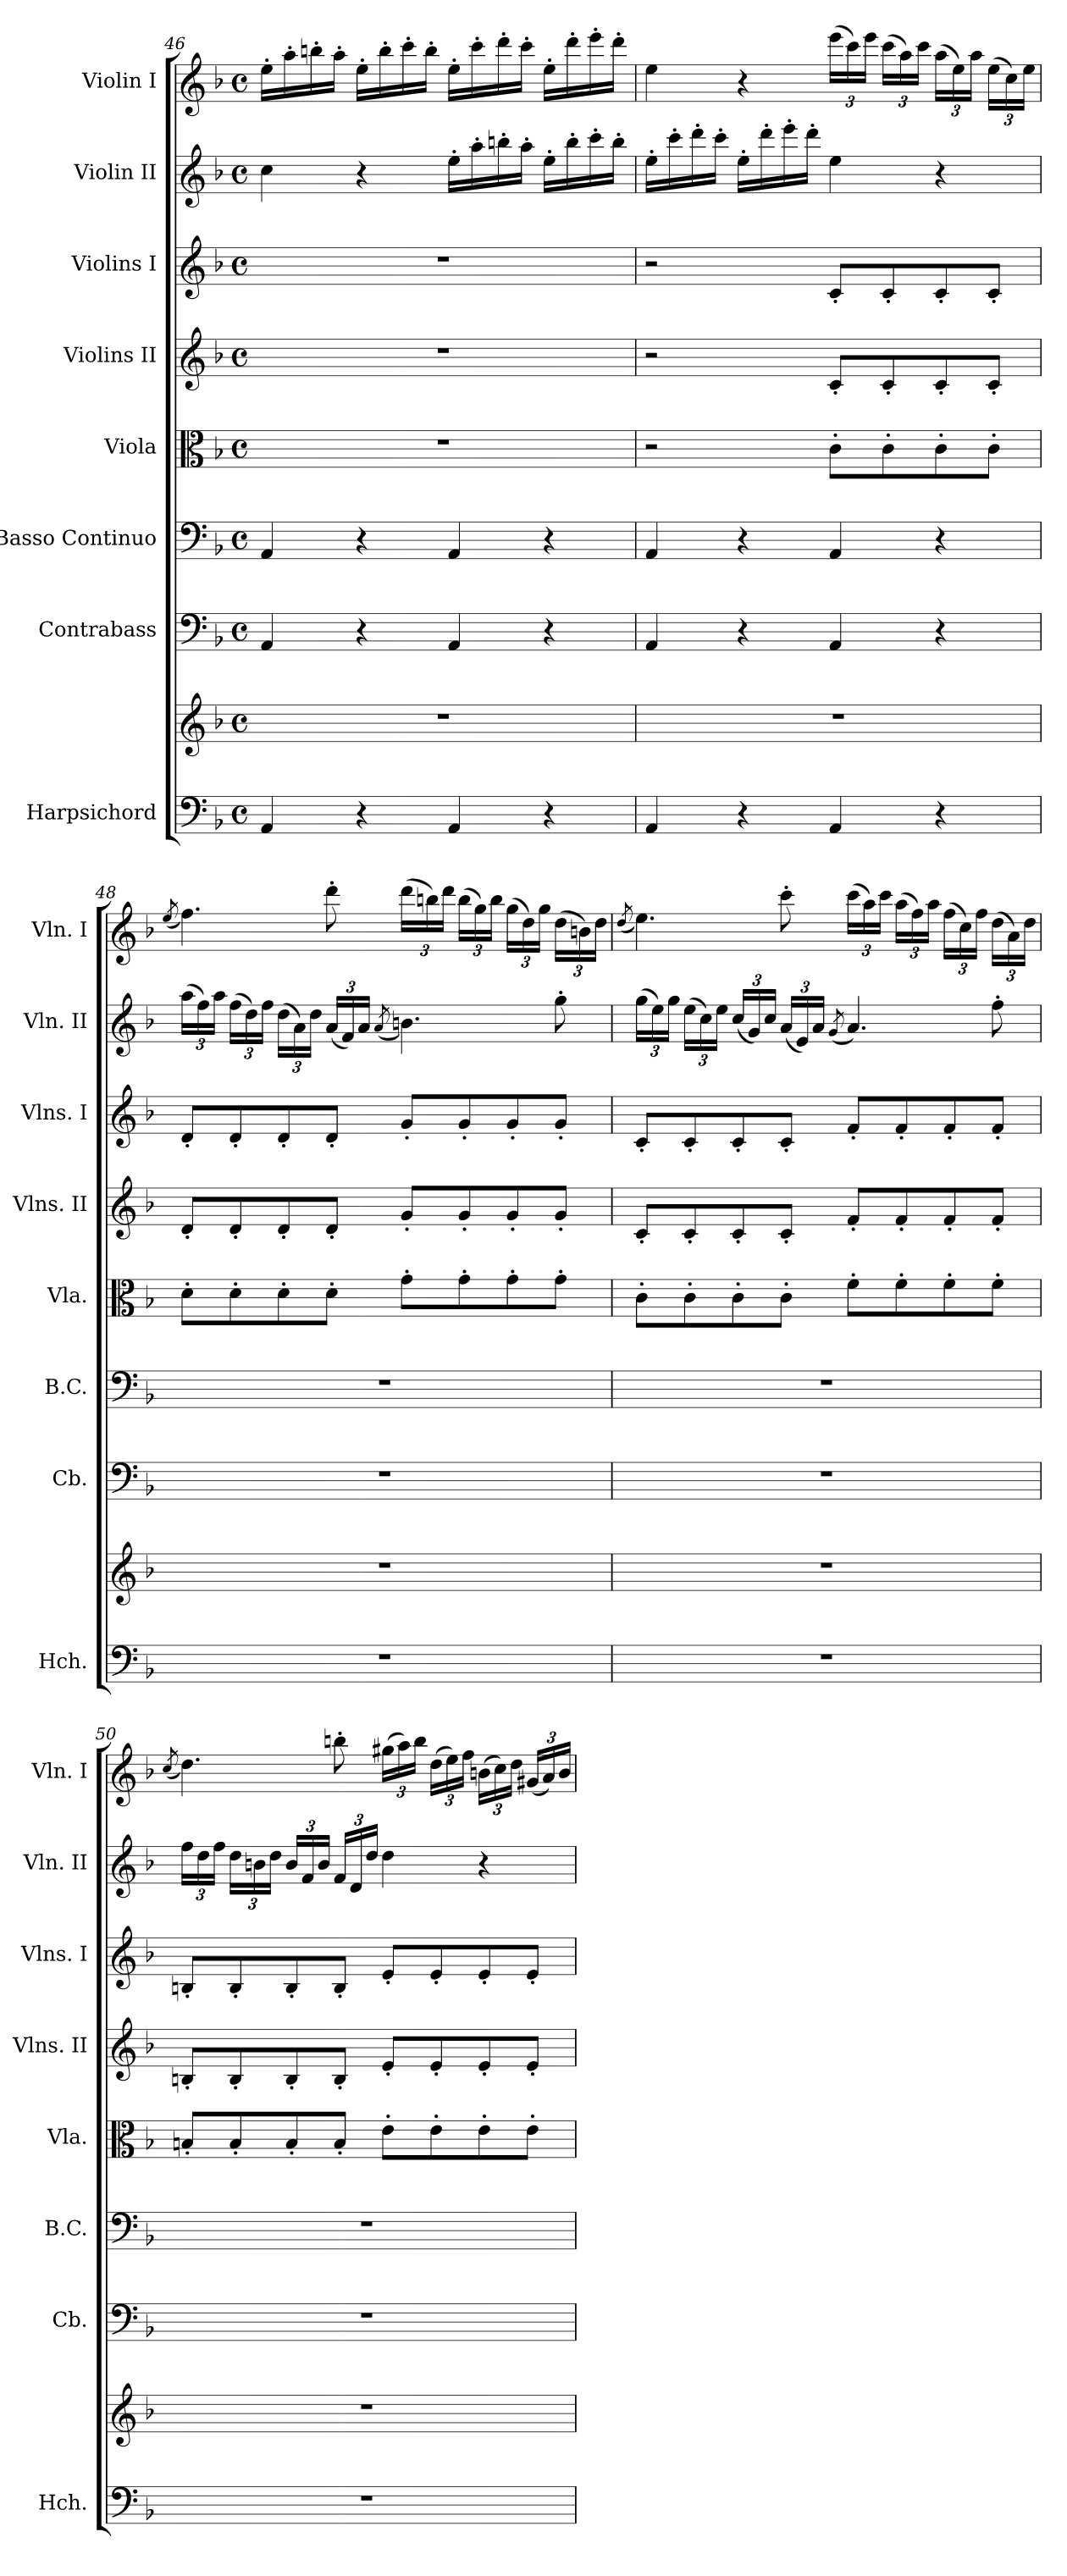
**kern	**kern	**kern	**kern	**kern	**kern	**kern	**kern	**kern
*part8	*part8	*part7	*part6	*part5	*part4	*part3	*part2	*part1
*staff9	*staff8	*staff7	*staff6	*staff5	*staff4	*staff3	*staff2	*staff1
*I"Harpsichord	*	*I"Contrabass	*I"Basso Continuo	*I"Viola	*I"Violins II	*I"Violins I	*I"Violin II	*I"Violin I
*I'Hch.	*	*I'Cb.	*I'B.C.	*I'Vla.	*I'Vlns. II	*I'Vlns. I	*I'Vln. II	*I'Vln. I
!!LO:LB:g=z
*clefF4	*clefG2	*clefF4	*clefF4	*clefC3	*clefG2	*clefG2	*clefG2	*clefG2
*	*	*ITrd7c12	*	*	*	*	*	*
*k[b-]	*k[b-]	*k[b-]	*k[b-]	*k[b-]	*k[b-]	*k[b-]	*k[b-]	*k[b-]
*M4/4	*M4/4	*M4/4	*M4/4	*M4/4	*M4/4	*M4/4	*M4/4	*M4/4
*met(c)	*met(c)	*met(c)	*met(c)	*met(c)	*met(c)	*met(c)	*met(c)	*met(c)
=46	=46	=46	=46	=46	=46	=46	=46	=46
4AA/	1r	4AAA/	4AA/	1r	1r	1r	4cc\	16ee'\LL
.	.	.	.	.	.	.	.	16aa'\
.	.	.	.	.	.	.	.	16bbn'\
.	.	.	.	.	.	.	.	16aa'\JJ
4r	.	4r	4r	.	.	.	4r	16ee'\LL
.	.	.	.	.	.	.	.	16bb'\
.	.	.	.	.	.	.	.	16ccc'\
.	.	.	.	.	.	.	.	16bb'\JJ
4AA/	.	4AAA/	4AA/	.	.	.	16ee'\LL	16ee'\LL
.	.	.	.	.	.	.	16aa'\	16ccc'\
.	.	.	.	.	.	.	16bbn'\	16ddd'\
.	.	.	.	.	.	.	16aa'\JJ	16ccc'\JJ
4r	.	4r	4r	.	.	.	16ee'\LL	16ee'\LL
.	.	.	.	.	.	.	16bb'\	16ddd'\
.	.	.	.	.	.	.	16ccc'\	16eee'\
.	.	.	.	.	.	.	16bb'\JJ	16ddd'\JJ
=47	=47	=47	=47	=47	=47	=47	=47	=47
4AA/	1r	4AAA/	4AA/	2r	2r	2r	16ee'\LL	4ee\
.	.	.	.	.	.	.	16ccc'\	.
.	.	.	.	.	.	.	16ddd'\	.
.	.	.	.	.	.	.	16ccc'\JJ	.
4r	.	4r	4r	.	.	.	16ee'\LL	4r
.	.	.	.	.	.	.	16ddd'\	.
.	.	.	.	.	.	.	16eee'\	.
.	.	.	.	.	.	.	16ddd'\JJ	.
*	*	*	*	*	*	*	*	*Xbrackettup
4AA/	.	4AAA/	4AA/	8c'\L	8c'/L	8c'/L	4ee\	(>24eee\LL
.	.	.	.	.	.	.	.	24ccc\)
.	.	.	.	.	.	.	.	24eee\JJ
.	.	.	.	8c'\	8c'/	8c'/	.	(>24ccc\LL
.	.	.	.	.	.	.	.	24aa\)
.	.	.	.	.	.	.	.	24ccc\JJ
4r	.	4r	4r	8c'\	8c'/	8c'/	4r	(>24aa\LL
.	.	.	.	.	.	.	.	24ee\)
.	.	.	.	.	.	.	.	24aa\JJ
.	.	.	.	8c'\J	8c'/J	8c'/J	.	(>24ee\LL
.	.	.	.	.	.	.	.	24cc\)
.	.	.	.	.	.	.	.	24ee\JJ
!!LO:PB:g=z
=48	=48	=48	=48	=48	=48	=48	=48	=48
.	.	.	.	.	.	.	.	(<8qee/
*	*	*	*	*	*	*	*Xbrackettup	*
1r	1r	1r	1r	8d'\L	8d'/L	8d'/L	(>24aa\LL	4.ff\)
.	.	.	.	.	.	.	24ff\)	.
.	.	.	.	.	.	.	24aa\JJ	.
.	.	.	.	8d'\	8d'/	8d'/	(>24ff\LL	.
.	.	.	.	.	.	.	24dd\)	.
.	.	.	.	.	.	.	24ff\JJ	.
.	.	.	.	8d'\	8d'/	8d'/	(>24dd\LL	.
.	.	.	.	.	.	.	24a\)	.
.	.	.	.	.	.	.	24dd\JJ	.
.	.	.	.	8d'\J	8d'/J	8d'/J	(<24a/LL	8ddd'\
.	.	.	.	.	.	.	24f/)	.
.	.	.	.	.	.	.	24a/JJ	.
.	.	.	.	.	.	.	(<8qa/	.
.	.	.	.	8g'\L	8g'/L	8g'/L	4.bn\)	(>24ddd\LL
.	.	.	.	.	.	.	.	24bbn\)
.	.	.	.	.	.	.	.	24ddd\JJ
.	.	.	.	8g'\	8g'/	8g'/	.	(>24bb\LL
.	.	.	.	.	.	.	.	24gg\)
.	.	.	.	.	.	.	.	24bb\JJ
.	.	.	.	8g'\	8g'/	8g'/	.	(>24gg\LL
.	.	.	.	.	.	.	.	24dd\)
.	.	.	.	.	.	.	.	24gg\JJ
.	.	.	.	8g'\J	8g'/J	8g'/J	8gg'\	(>24dd\LL
.	.	.	.	.	.	.	.	24bn\)
.	.	.	.	.	.	.	.	24dd\JJ
!!LO:LB:g=z
=49	=49	=49	=49	=49	=49	=49	=49	=49
.	.	.	.	.	.	.	.	(<8qdd/
1r	1r	1r	1r	8c'\L	8c'/L	8c'/L	(>24gg\LL	4.ee\)
.	.	.	.	.	.	.	24ee\)	.
.	.	.	.	.	.	.	24gg\JJ	.
.	.	.	.	8c'\	8c'/	8c'/	(>24ee\LL	.
.	.	.	.	.	.	.	24cc\)	.
.	.	.	.	.	.	.	24ee\JJ	.
.	.	.	.	8c'\	8c'/	8c'/	(<24cc/LL	.
.	.	.	.	.	.	.	24g/)	.
.	.	.	.	.	.	.	24cc/JJ	.
.	.	.	.	8c'\J	8c'/J	8c'/J	(<24a/LL	8ccc'\
.	.	.	.	.	.	.	24e/)	.
.	.	.	.	.	.	.	24a/JJ	.
.	.	.	.	.	.	.	(<8qg/	.
.	.	.	.	8f'\L	8f'/L	8f'/L	4.a/)	(>24ccc\LL
.	.	.	.	.	.	.	.	24aa\)
.	.	.	.	.	.	.	.	24ccc\JJ
.	.	.	.	8f'\	8f'/	8f'/	.	(>24aa\LL
.	.	.	.	.	.	.	.	24ff\)
.	.	.	.	.	.	.	.	24aa\JJ
.	.	.	.	8f'\	8f'/	8f'/	.	(>24ff\LL
.	.	.	.	.	.	.	.	24cc\)
.	.	.	.	.	.	.	.	24ff\JJ
.	.	.	.	8f'\J	8f'/J	8f'/J	8ff'\	(>24dd\LL
.	.	.	.	.	.	.	.	24a\)
.	.	.	.	.	.	.	.	24dd\JJ
!!LO:PB:g=z
=50	=50	=50	=50	=50	=50	=50	=50	=50
.	.	.	.	.	.	.	.	(<8qcc/
1r	1r	1r	1r	8Bn'/L	8Bn'/L	8Bn'/L	24ff\LL	4.dd\)
.	.	.	.	.	.	.	24dd\	.
.	.	.	.	.	.	.	24ff\JJ	.
.	.	.	.	8B'/	8B'/	8B'/	24dd\LL	.
.	.	.	.	.	.	.	24bn\	.
.	.	.	.	.	.	.	24dd\JJ	.
.	.	.	.	8B'/	8B'/	8B'/	24b/LL	.
.	.	.	.	.	.	.	24f/	.
.	.	.	.	.	.	.	24b/JJ	.
.	.	.	.	8B'/J	8B'/J	8B'/J	24f/LL	8bbn'\
.	.	.	.	.	.	.	24d/	.
.	.	.	.	.	.	.	24dd/JJ	.
.	.	.	.	8e'\L	8e'/L	8e'/L	4dd\	(>24gg#X\LL
.	.	.	.	.	.	.	.	24aa\)
.	.	.	.	.	.	.	.	24bb\JJ
.	.	.	.	8e'\	8e'/	8e'/	.	(>24dd\LL
.	.	.	.	.	.	.	.	24ee\)
.	.	.	.	.	.	.	.	24ff\JJ
.	.	.	.	8e'\	8e'/	8e'/	4r	(>24bn\LL
.	.	.	.	.	.	.	.	24cc\)
.	.	.	.	.	.	.	.	24dd\JJ
.	.	.	.	8e'\J	8e'/J	8e'/J	.	(<24g#X/LL
.	.	.	.	.	.	.	.	24a/)
.	.	.	.	.	.	.	.	24b/JJ
=	=	=	=	=	=	=	=	=
*-	*-	*-	*-	*-	*-	*-	*-	*-
